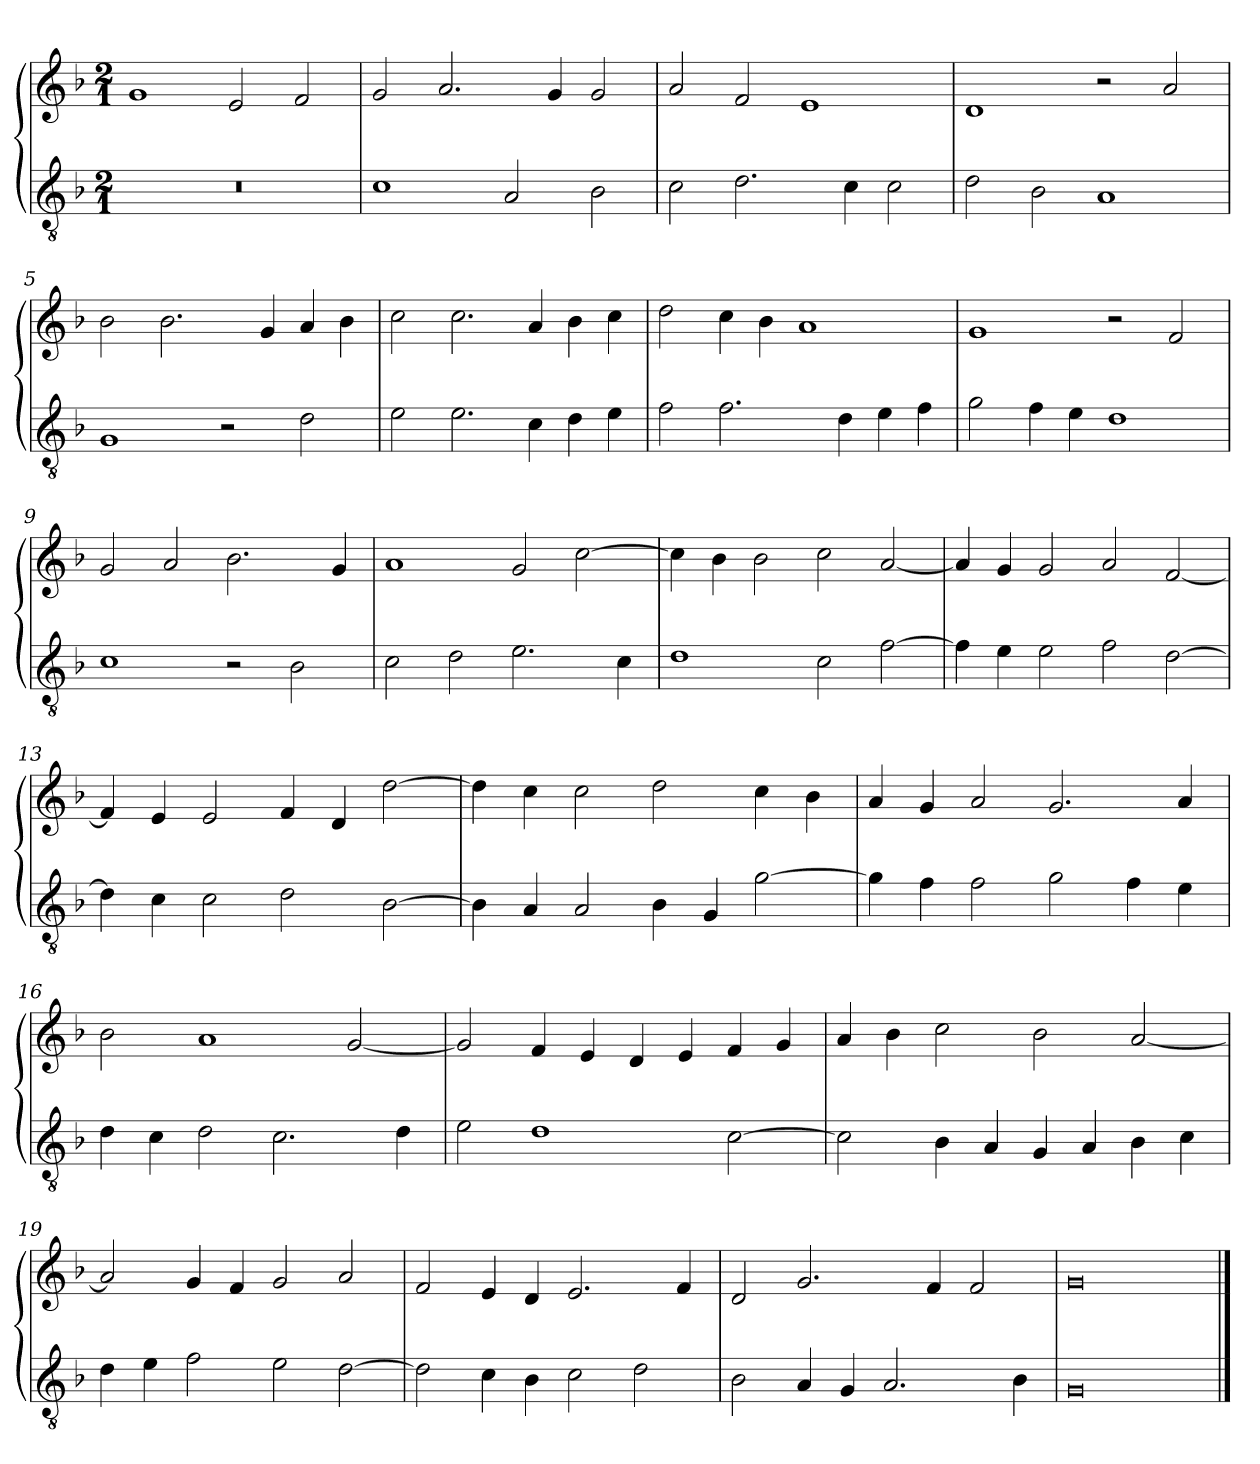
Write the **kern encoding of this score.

**kern	**kern
*part2	*part1
*staff2	*staff1
*clefGv2	*clefG2
*k[b-]	*k[b-]
*M2/1	*M2/1
=1	=1
0r	1g
.	2e
.	2f
=2	=2
1c	2g
.	2.a
2A	.
.	4g
2B-	2g
=3	=3
2c	2a
2.d	2f
.	1e
4c	.
2c	.
=4	=4
2d	1d
2B-	.
1A	2r
.	2a
=5	=5
1G	2b-
.	2.b-
2r	.
.	4g
2d	4a
.	4b-
=6	=6
2e	2cc
2.e	2.cc
4c	4a
4d	4b-
4e	4cc
=7	=7
2f	2dd
2.f	4cc
.	4b-
.	1a
4d	.
4e	.
4f	.
=8	=8
2g	1g
4f	.
4e	.
1d	2r
.	2f
=9	=9
1c	2g
.	2a
2r	2.b-
2B-	.
.	4g
=10	=10
2c	1a
2d	.
2.e	2g
.	[2cc
4c	.
=11	=11
1d	4cc]
.	4b-
.	2b-
2c	2cc
[2f	[2a
=12	=12
4f]	4a]
4e	4g
2e	2g
2f	2a
[2d	[2f
=13	=13
4d]	4f]
4c	4e
2c	2e
2d	4f
.	4d
[2B-	[2dd
=14	=14
4B-]	4dd]
4A	4cc
2A	2cc
4B-	2dd
4G	.
[2g	4cc
.	4b-
=15	=15
4g]	4a
4f	4g
2f	2a
2g	2.g
4f	.
4e	4a
=16	=16
4d	2b-
4c	.
2d	1a
2.c	.
.	[2g
4d	.
=17	=17
2e	2g]
1d	4f
.	4e
.	4d
.	4e
[2c	4f
.	4g
=18	=18
2c]	4a
.	4b-
4B-	2cc
4A	.
4G	2b-
4A	.
4B-	[2a
4c	.
=19	=19
4d	2a]
4e	.
2f	4g
.	4f
2e	2g
[2d	2a
=20	=20
2d]	2f
4c	4e
4B-	4d
2c	2.e
2d	.
.	4f
=21	=21
2B-	2d
4A	2.g
4G	.
2.A	.
.	4f
.	2f
4B-	.
=22	=22
0G	0g
==	==
*-	*-
